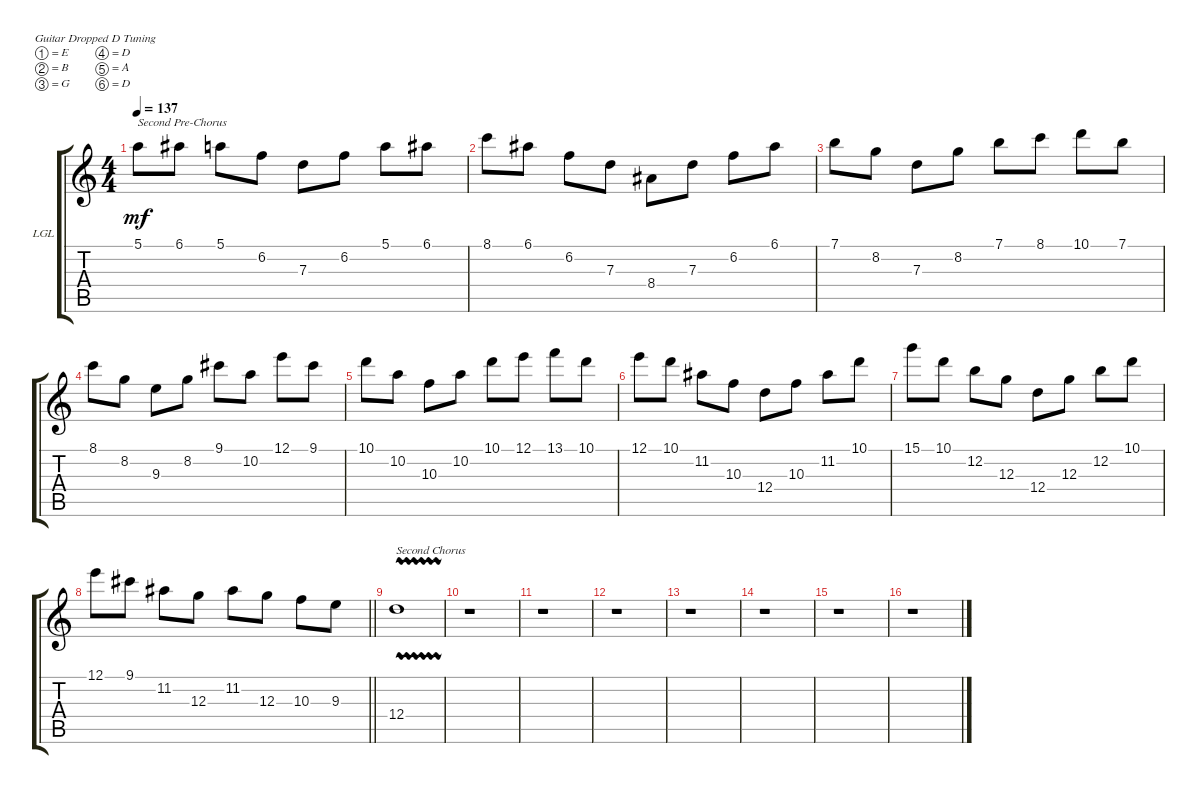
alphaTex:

\defaultSystemsLayout 4
\bracketExtendMode groupsimilarinstruments
\firstSystemTrackNameOrientation horizontal
\otherSystemsTrackNameOrientation horizontal
\track ("Lead Guitar(Left)" "LGL") {instrument distortionguitar}
\staff {score tabs}
\tuning (E4 B3 G3 D3 A2 D2)
\ts (4 4)
\tempo 137
\clef g2
\scale
0.333333
\ks c
5.1.8{txt "Second Pre-Chorus" dy mf} 6.1.8 5.1.8 6.2.8 7.3.8 6.2.8 5.1.8 6.1.8 |
\scale
0.333333 8.1.8 6.1.8 6.2.8 7.3.8 8.4.8 7.3.8 6.2.8 6.1.8 |
\scale
0.333333 7.1.8 8.2.8 7.3.8 8.2.8 7.1.8 8.1.8 10.1.8 7.1.8 |
\scale
0.333333 8.1.8 8.2.8 9.3.8 8.2.8 9.1.8 10.2.8 12.1.8 9.1.8 |
\scale
0.333333 10.1.8 10.2.8 10.3.8 10.2.8 10.1.8 12.1.8 13.1.8 10.1.8 |
\scale
0.333333 12.1.8 10.1.8 11.2.8 10.3.8 12.4.8 10.3.8 11.2.8 10.1.8 |
\scale
0.333333 15.1.8 10.1.8 12.2.8 12.3.8 12.4.8 12.3.8 12.2.8 10.1.8 |
\scale
0.333333
\barLineRight lightlight
12.1.8 9.1.8 11.2.8 12.3.8 11.2.8 12.3.8 10.3.8 9.3.8 |
\scale
0.333333 12.4{vw}.1{txt "Second Chorus"} |
\scale
0.333333 r.1 |
\scale
0.333333 r.1 |
\scale
0.333333 r.1 |
\scale
0.333333 r.1 |
\scale
0.333333 r.1 |
\scale
0.333333 r.1 |
\scale
0.333333 r.1
